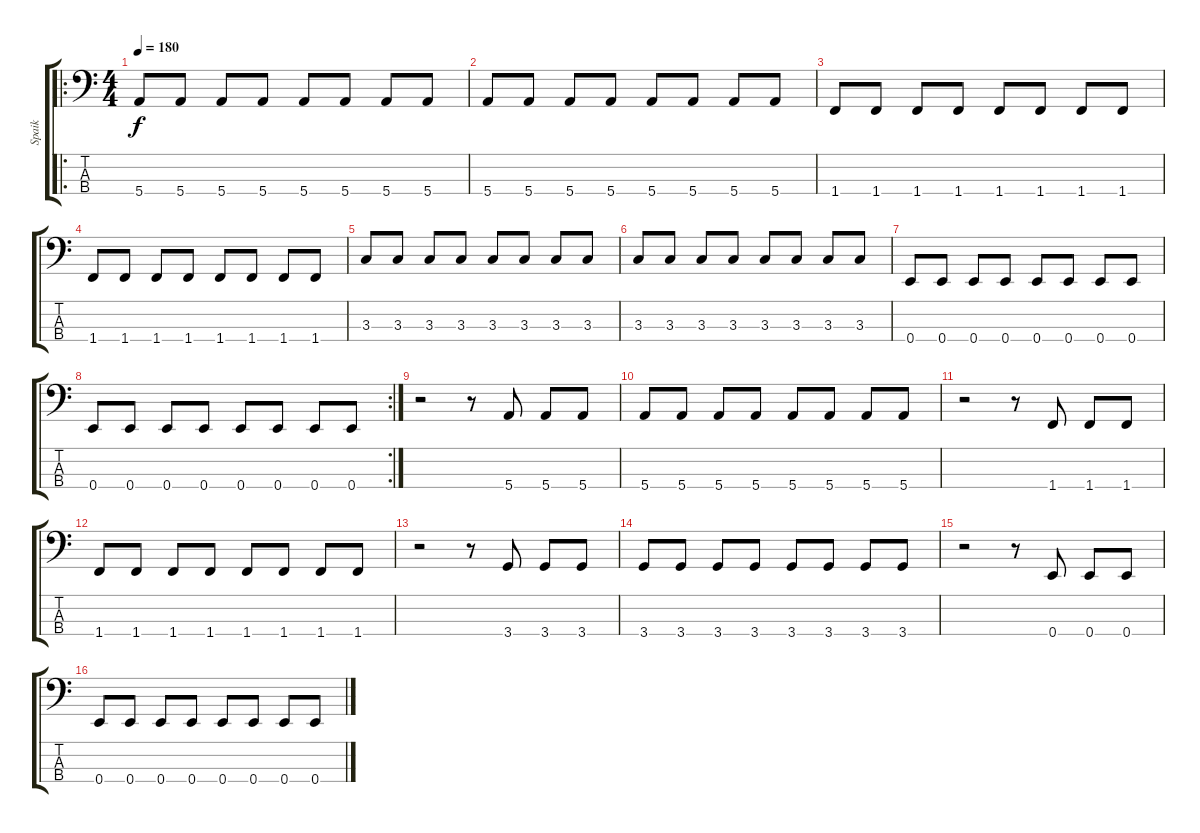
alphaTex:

\track ("Spaik" "Spaik") {instrument electricbassfinger}
\staff {score tabs}
\tuning (G2 D2 A1 E1) {hide}
\ro
\ts (4 4)
\tempo 180
\clef f4
\ks c
5.4.8{dy f} 5.4.8 5.4.8 5.4.8 5.4.8 5.4.8 5.4.8 5.4.8 |
5.4.8 5.4.8 5.4.8 5.4.8 5.4.8 5.4.8 5.4.8 5.4.8 |
1.4.8 1.4.8 1.4.8 1.4.8 1.4.8 1.4.8 1.4.8 1.4.8 |
1.4.8 1.4.8 1.4.8 1.4.8 1.4.8 1.4.8 1.4.8 1.4.8 |
3.3.8 3.3.8 3.3.8 3.3.8 3.3.8 3.3.8 3.3.8 3.3.8 |
3.3.8 3.3.8 3.3.8 3.3.8 3.3.8 3.3.8 3.3.8 3.3.8 |
0.4.8 0.4.8 0.4.8 0.4.8 0.4.8 0.4.8 0.4.8 0.4.8 |
\rc 2
0.4.8 0.4.8 0.4.8 0.4.8 0.4.8 0.4.8 0.4.8 0.4.8 |
r.2 r.8 5.4.8 5.4.8 5.4.8 |
5.4.8 5.4.8 5.4.8 5.4.8 5.4.8 5.4.8 5.4.8 5.4.8 |
r.2 r.8 1.4.8 1.4.8 1.4.8 |
1.4.8 1.4.8 1.4.8 1.4.8 1.4.8 1.4.8 1.4.8 1.4.8 |
r.2 r.8 3.4.8 3.4.8 3.4.8 |
3.4.8 3.4.8 3.4.8 3.4.8 3.4.8 3.4.8 3.4.8 3.4.8 |
r.2 r.8 0.4.8 0.4.8 0.4.8 |
0.4.8 0.4.8 0.4.8 0.4.8 0.4.8 0.4.8 0.4.8 0.4.8
